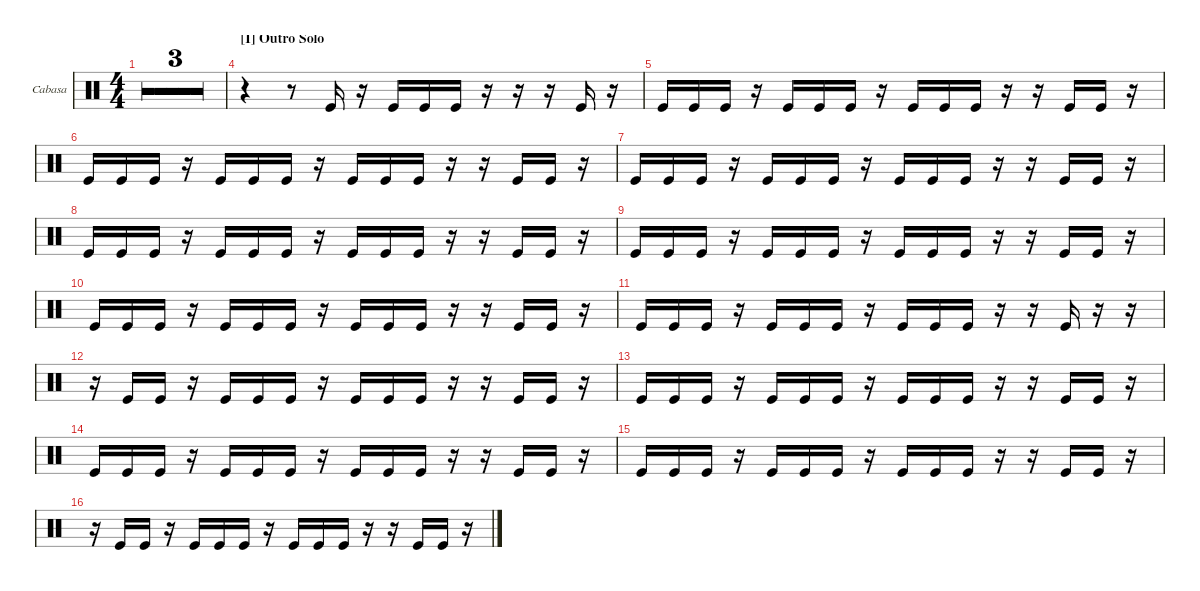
\hideDynamics
\bracketExtendMode groupsimilarinstruments
\firstSystemTrackNameOrientation horizontal
\otherSystemsTrackNameOrientation horizontal
\track ("Cabasa" "Cabasa") {multiBarRest instrument percussion}
\staff {score}
\articulation defaults
\ts (4 4)
\tempo 77
\clef neutral
\scale 0
\ks c
r.8{dy f} r.8 r.8 r.8 r.8 r.8 r.8 r.8 |
\scale 0
r.8 r.8 r.8 r.8 r.8 r.8 r.8 r.8 |
\scale 0
r.8 r.8 r.8 r.16 r.16 r.8 r.16 r.16 r.16 r.16 r.8 |
\section ("I" "Outro Solo")
r.4 r.8 "Kick (hit)".16 r.16 "Kick (hit)".16 "Kick (hit)".16 "Kick (hit)".16 r.16 r.16 r.16 "Kick (hit)".16 r.16 |
"Kick (hit)".16 "Kick (hit)".16 "Kick (hit)".16 r.16 "Kick (hit)".16 "Kick (hit)".16 "Kick (hit)".16 r.16 "Kick (hit)".16 "Kick (hit)".16 "Kick (hit)".16 r.16 r.16 "Kick (hit)".16 "Kick (hit)".16 r.16 |
"Kick (hit)".16 "Kick (hit)".16 "Kick (hit)".16 r.16 "Kick (hit)".16 "Kick (hit)".16 "Kick (hit)".16 r.16 "Kick (hit)".16 "Kick (hit)".16 "Kick (hit)".16 r.16 r.16 "Kick (hit)".16 "Kick (hit)".16 r.16 |
"Kick (hit)".16 "Kick (hit)".16 "Kick (hit)".16 r.16 "Kick (hit)".16 "Kick (hit)".16 "Kick (hit)".16 r.16 "Kick (hit)".16 "Kick (hit)".16 "Kick (hit)".16 r.16 r.16 "Kick (hit)".16 "Kick (hit)".16 r.16 |
"Kick (hit)".16 "Kick (hit)".16 "Kick (hit)".16 r.16 "Kick (hit)".16 "Kick (hit)".16 "Kick (hit)".16 r.16 "Kick (hit)".16 "Kick (hit)".16 "Kick (hit)".16 r.16 r.16 "Kick (hit)".16 "Kick (hit)".16 r.16 |
"Kick (hit)".16 "Kick (hit)".16 "Kick (hit)".16 r.16 "Kick (hit)".16 "Kick (hit)".16 "Kick (hit)".16 r.16 "Kick (hit)".16 "Kick (hit)".16 "Kick (hit)".16 r.16 r.16 "Kick (hit)".16 "Kick (hit)".16 r.16 |
"Kick (hit)".16 "Kick (hit)".16 "Kick (hit)".16 r.16 "Kick (hit)".16 "Kick (hit)".16 "Kick (hit)".16 r.16 "Kick (hit)".16 "Kick (hit)".16 "Kick (hit)".16 r.16 r.16 "Kick (hit)".16 "Kick (hit)".16 r.16 |
"Kick (hit)".16 "Kick (hit)".16 "Kick (hit)".16 r.16 "Kick (hit)".16 "Kick (hit)".16 "Kick (hit)".16 r.16 "Kick (hit)".16 "Kick (hit)".16 "Kick (hit)".16 r.16 r.16 "Kick (hit)".16 r.16 r.16 |
r.16 "Kick (hit)".16 "Kick (hit)".16 r.16 "Kick (hit)".16 "Kick (hit)".16 "Kick (hit)".16 r.16 "Kick (hit)".16 "Kick (hit)".16 "Kick (hit)".16 r.16 r.16 "Kick (hit)".16 "Kick (hit)".16 r.16 |
"Kick (hit)".16 "Kick (hit)".16 "Kick (hit)".16 r.16 "Kick (hit)".16 "Kick (hit)".16 "Kick (hit)".16 r.16 "Kick (hit)".16 "Kick (hit)".16 "Kick (hit)".16 r.16 r.16 "Kick (hit)".16 "Kick (hit)".16 r.16 |
"Kick (hit)".16 "Kick (hit)".16 "Kick (hit)".16 r.16 "Kick (hit)".16 "Kick (hit)".16 "Kick (hit)".16 r.16 "Kick (hit)".16 "Kick (hit)".16 "Kick (hit)".16 r.16 r.16 "Kick (hit)".16 "Kick (hit)".16 r.16 |
"Kick (hit)".16 "Kick (hit)".16 "Kick (hit)".16 r.16 "Kick (hit)".16 "Kick (hit)".16 "Kick (hit)".16 r.16 "Kick (hit)".16 "Kick (hit)".16 "Kick (hit)".16 r.16 r.16 "Kick (hit)".16 "Kick (hit)".16 r.16 |
r.16 "Kick (hit)".16 "Kick (hit)".16 r.16 "Kick (hit)".16 "Kick (hit)".16 "Kick (hit)".16 r.16 "Kick (hit)".16 "Kick (hit)".16 "Kick (hit)".16 r.16 r.16 "Kick (hit)".16 "Kick (hit)".16 r.16
